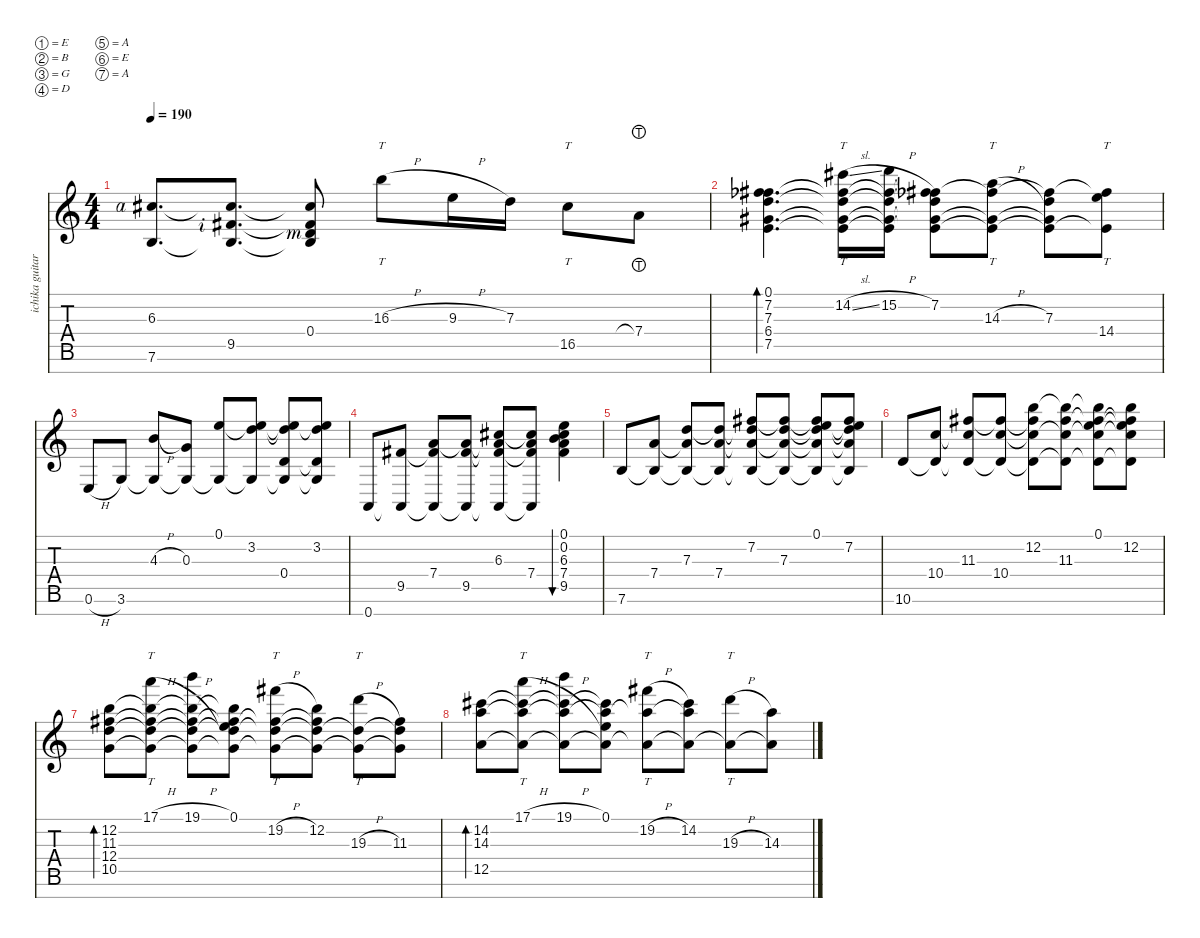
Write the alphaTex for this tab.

\defaultSystemsLayout 4
\hideDynamics
\bracketExtendMode nobrackets
\track ("Clean Guitar" "ichika guitar") {instrument electricguitarclean}
\staff {score tabs}
\tuning (E4 B3 G3 D3 A2 E2 A1)
\ts (4 4)
\tempo 190
\clef g2
\ks c
(6.3{rf 4 acc #} 7.6).8{d dy mf beam Up} (7.6{t} 6.3{t acc #} 9.5{rf 2 acc #}).8{d beam Up} (7.6{t} 0.4{rf 3} 6.3{t acc #} 9.5{t acc #}).8{beam Up} 16.3{h}.8{tt beam Down} 9.3{h}.16{beam Down} 7.3.16{beam Down} 16.5{acc #}.8{tt beam Down} 7.4{lht}.8{beam Down} |
(7.5 6.4{acc #} 7.3 7.2{acc #} 0.1{acc b}).4{d bd 478 beam Down} (14.2{sl acc #} 7.5{t} 6.4{t acc #} 7.3{t} 0.1{t acc b}).16{tt beam Down} (15.2{h} 7.5{t} 6.4{t acc #} 7.3{t} 0.1{t acc b}).16{beam Down} (7.2{acc #} 7.5{t} 6.4{t acc #} 7.3{t} 0.1{t acc b}).8{beam Down} (14.3{h} 7.5{t} 6.4{t acc #} 0.1{t acc b}).8{tt beam Down} (7.3 7.5{t} 6.4{t acc #} 0.1{t acc b}).8{beam Down} (14.4 7.5{t} 0.1{t acc b}).8{tt beam Down} |
0.6{h}.8{beam Up} 3.6.8{beam Up} (4.3{h} 3.6{t}).8{beam Up} (0.3 3.6{t}).8{beam Up} (0.1 3.6{t}).8{beam Up} (3.2 0.1{t} 3.6{t}).8{beam Up} (0.4 0.1{t} 3.2{t} 3.6{t}).8{beam Up} (3.2 0.1{t} 0.4{t} 3.6{t}).8{beam Up} |
0.7.8{beam Up} (9.5{acc #} 0.7{t}).8{beam Up} (7.4 0.7{t} 9.5{t acc #}).8{beam Up} (9.5{acc #} 0.7{t} 7.4{t}).8{beam Up} (6.3{acc #} 0.7{t} 9.5{t acc #} 7.4{t}).8{beam Up} (7.4 0.7{t} 9.5{t acc #} 6.3{t acc #}).8{beam Up} (0.1 0.2 6.3{acc #} 7.4 9.5{acc #}).4{bu 344 beam Down} |
7.6.8{beam Up} (7.4 7.6{t}).8{beam Up} (7.3 7.6{t} 7.4{t}).8{beam Up} (7.4 7.6{t} 7.3{t}).8{beam Up} (7.2{acc #} 7.6{t} 7.4{t} 7.3{t}).8{beam Up} (7.3 7.6{t} 7.4{t} 7.2{t acc #}).8{beam Up} (0.1 7.6{t} 7.4{t} 7.3{t} 7.2{t acc #}).8{beam Up} (7.2{acc #} 7.6{t} 7.4{t} 7.3{t} 0.1{t}).8{beam Up} |
10.6.8{beam Up} (10.4 10.6{t}).8{beam Up} (11.3{acc #} 10.4{t} 10.6{t}).8{beam Up} (10.4 11.3{t acc #} 10.6{t}).8{beam Up} (12.2 11.3{t acc #} 10.4{t} 10.6{t}).8{beam Down} (11.3{acc #} 12.2{t} 10.4{t} 10.6{t}).8{beam Down} (0.1 12.2{t} 11.3{t acc #} 10.4{t} 10.6{t}).8{beam Down} (0.1{t} 12.2 10.4{t} 10.6{t} 11.3{t acc #}).8{beam Down} |
(10.5 12.4 11.3{acc #} 12.2).8{bd 240 beam Down} (17.1{h} 10.5{t} 12.4{t} 11.3{t acc #} 12.2{t}).8{tt beam Down} (19.1{h} 10.5{t} 12.4{t} 11.3{t acc #} 12.2{t}).8{beam Down} (0.1 10.5{t} 12.4{t} 11.3{t acc #} 12.2{t}).8{beam Down} (19.2{h acc #} 10.5{t} 12.4{t} 11.3{t acc #}).8{tt beam Down} (12.2 10.5{t} 12.4{t} 11.3{t acc #}).8{beam Down} (19.3{h} 10.5{t} 12.4{t}).8{tt beam Down} (11.3{acc #} 10.5{t} 12.4{t}).8{beam Down} |
(12.5 14.3 14.2{acc #}).8{bd 240 beam Down} (17.1{h} 12.5{t} 14.3{t} 14.2{t acc #}).8{tt beam Down} (19.1{h} 12.5{t} 14.3{t} 14.2{t acc #}).8{beam Down} (0.1 12.5{t} 14.3{t} 14.2{t acc #}).8{beam Down} (19.2{h acc #} 12.5{t} 14.3{t}).8{tt beam Down} (14.2{acc #} 12.5{t} 14.3{t}).8{beam Down} (19.3{h} 12.5{t}).8{tt beam Down} (14.3 12.5{t}).8{beam Down}
